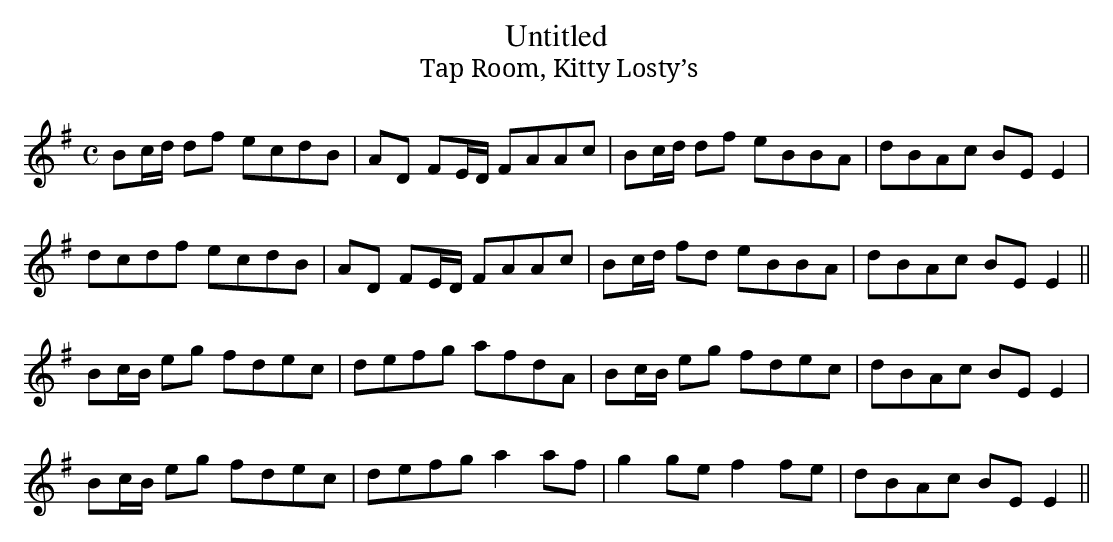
X:1
T:Untitled
T:Tap Room, Kitty Losty’s
M:C
L:1/8
K:Emin
Bc/d/ df ecdB|AD FE/D/ FAAc|Bc/d/ df eBBA|dBAc BE E2|
dcdf ecdB|AD FE/D/ FAAc|Bc/d/ fd eBBA|dBAc BE E2||
Bc/B/ eg fdec|defg afdA|Bc/B/ eg fdec|dBAc BE E2|
Bc/B/ eg fdec|defg a2 af|g2 ge f2 fe|dBAc BE E2||
